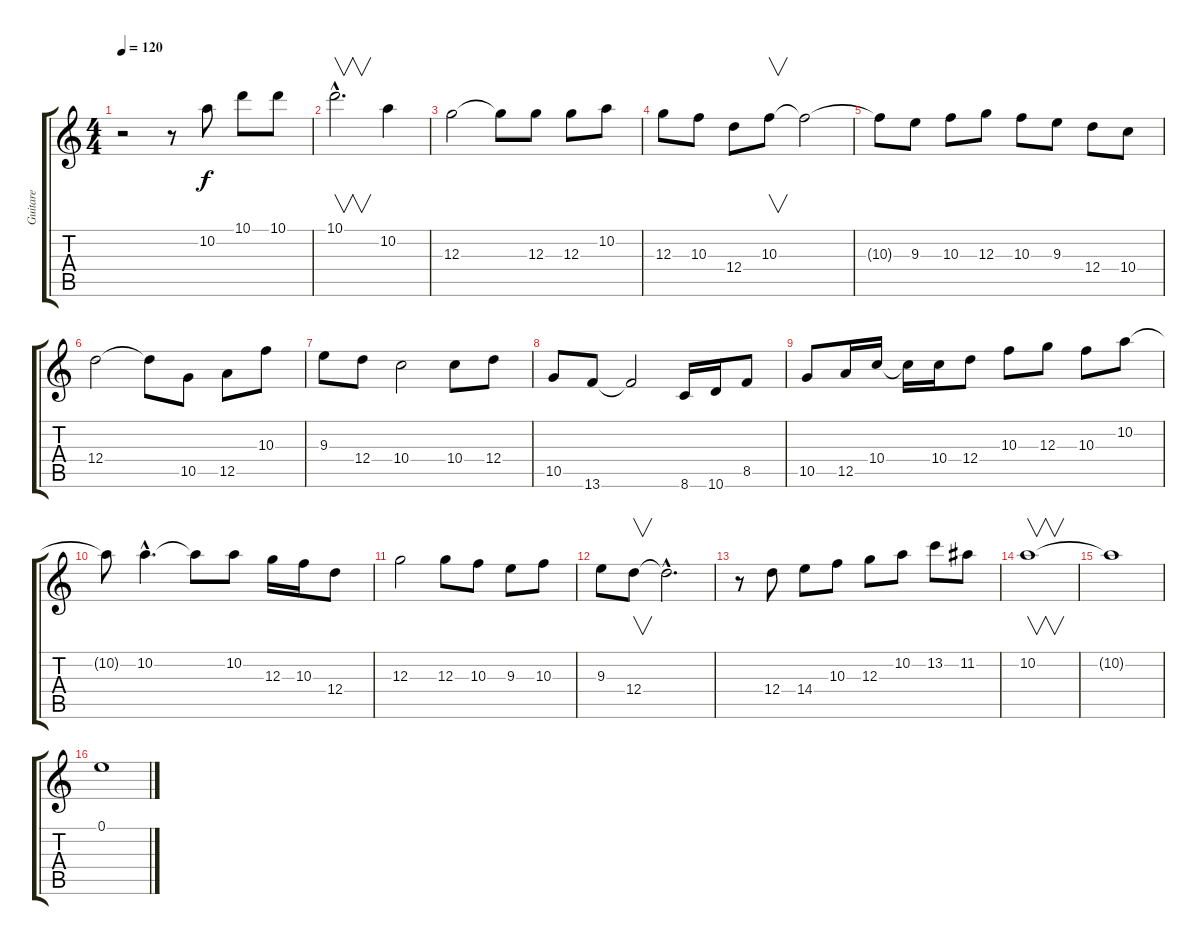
\track ("Guitare" "Guitare") {instrument distortionguitar}
\staff {score tabs}
\tuning (E4 B3 G3 D3 A2 E2) {hide}
\ts (4 4)
\tempo 120
\clef g2
\ks c
r.2{dy f} r.8 10.2.8 10.1.8 10.1.8 |
10.1{hac}.2{v d} 10.2.4 |
12.3.2 12.3{t}.8 12.3.8 12.3.8 10.2.8 |
12.3.8 10.3.8 12.4.8 10.3.8{v} 10.3{t}.2 |
10.3{t}.8 9.3.8 10.3.8 12.3.8 10.3.8 9.3.8 12.4.8 10.4.8 |
12.4.2 12.4{t}.8 10.5.8 12.5.8 10.3.8 |
9.3.8 12.4.8 10.4.2 10.4.8 12.4.8 |
10.5.8 13.6.8 13.6{t}.2 8.6.16 10.6.16 8.5.8 |
10.5.8 12.5.16 10.4.16 10.4{t}.16 10.4.16 12.4.8 10.3.8 12.3.8 10.3.8 10.2.8 |
10.2{t}.8 10.2{hac}.4{d} 10.2{t}.8 10.2.8 12.3.16 10.3.16 12.4.8 |
12.3.2 12.3.8 10.3.8 9.3.8 10.3.8 |
9.3.8 12.4.8{v} 12.4{hac t}.2{d} |
r.8 12.4.8 14.4.8 10.3.8 12.3.8 10.2.8 13.2.8 11.2.8 |
10.2.1{v} |
10.2{t}.1 |
0.1.1
